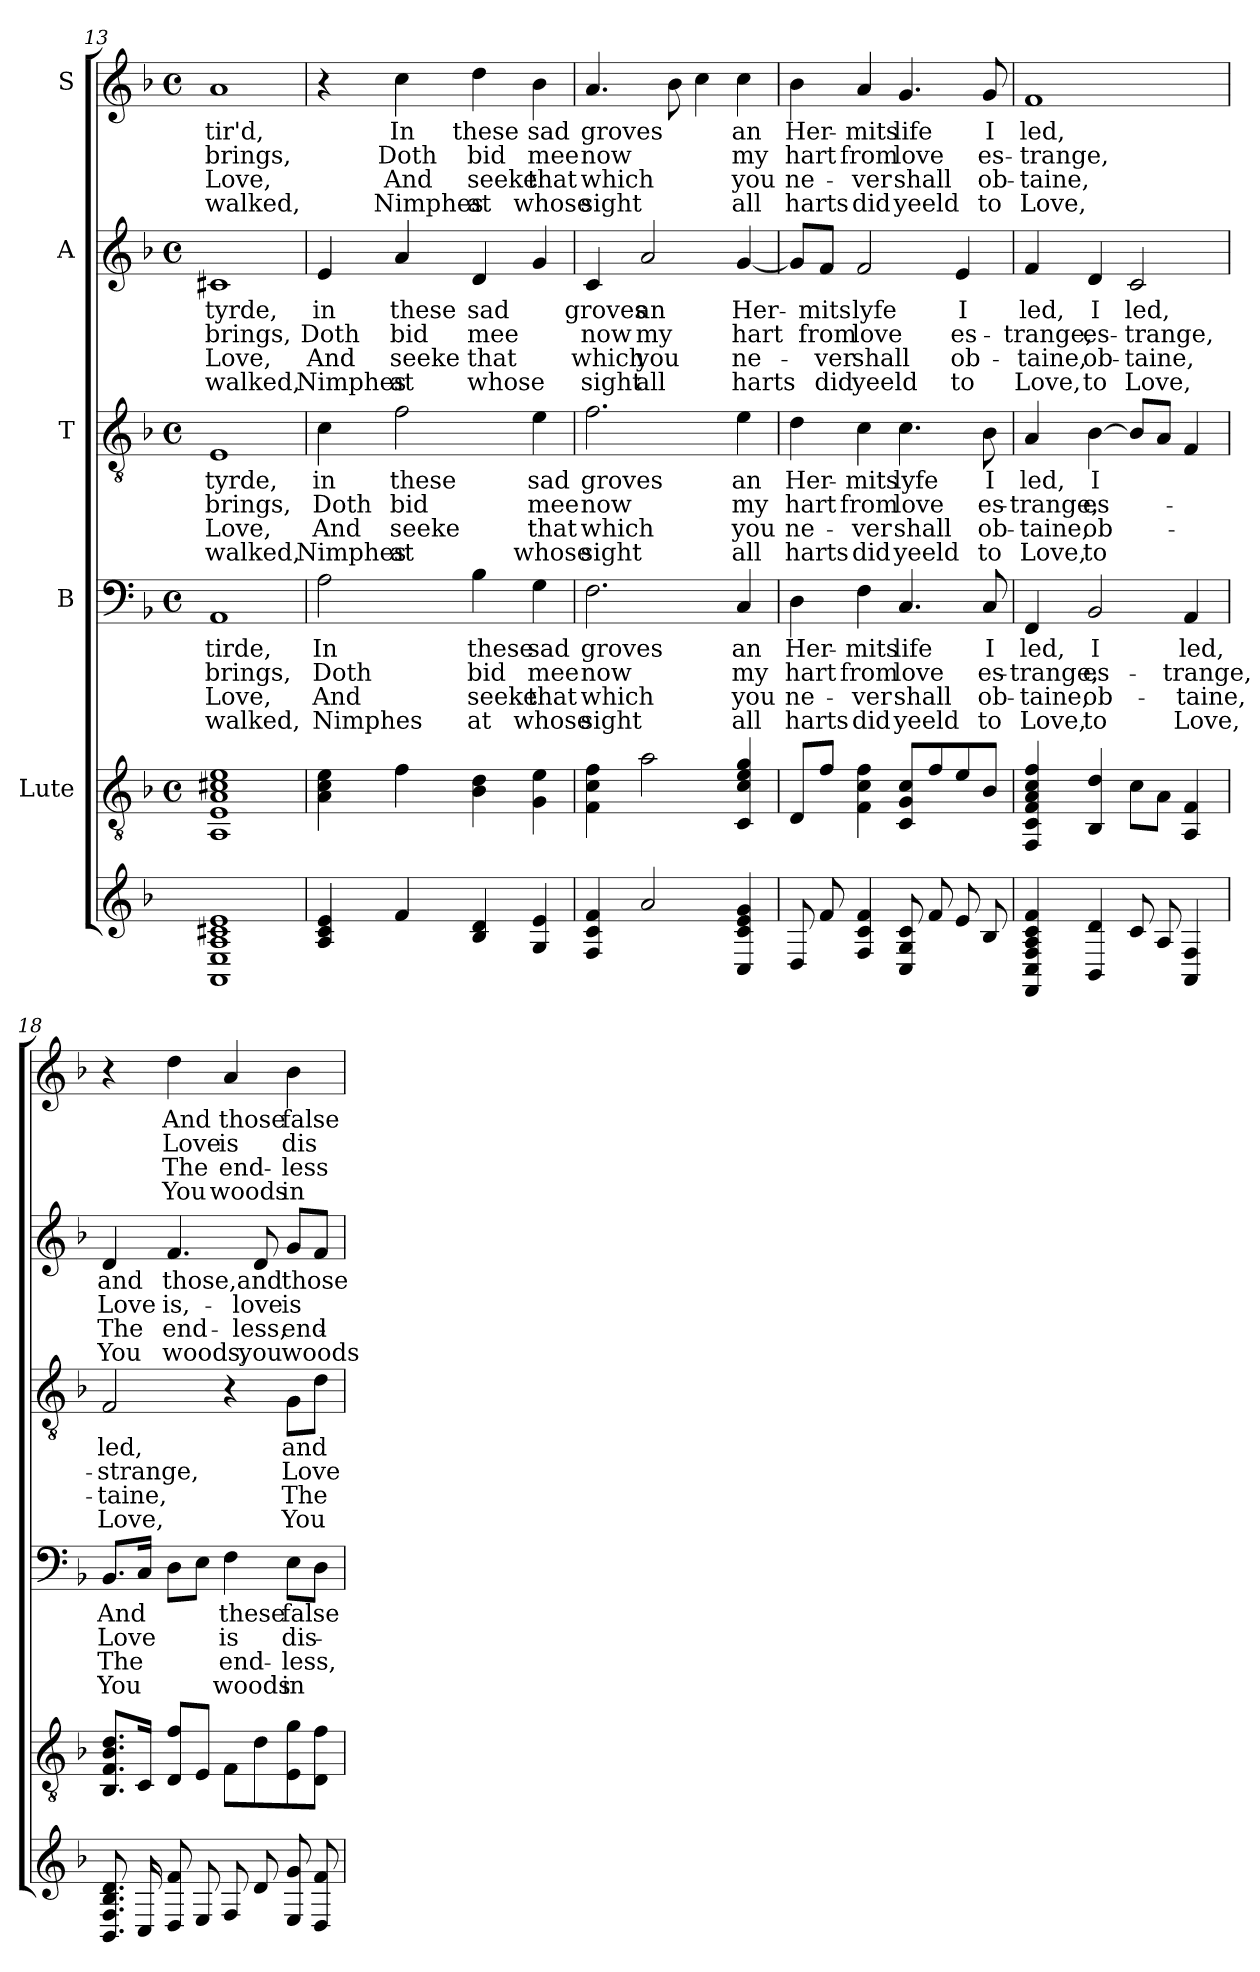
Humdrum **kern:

**kern	**kern	**kern	**text	**text	**text	**text	**kern	**text	**text	**text	**text	**kern	**text	**text	**text	**text	**kern	**text	**text	**text	**text
*part6	*part5	*part4	*part4	*part4	*part4	*part4	*part3	*part3	*part3	*part3	*part3	*part2	*part2	*part2	*part2	*part2	*part1	*part1	*part1	*part1	*part1
*staff6	*staff5	*staff4	*staff4	*staff4	*staff4	*staff4	*staff3	*staff3	*staff3	*staff3	*staff3	*staff2	*staff2	*staff2	*staff2	*staff2	*staff1	*staff1	*staff1	*staff1	*staff1
*	*I"Lute	*I"B	*	*	*	*	*I"T	*	*	*	*	*I"A	*	*	*	*	*I"S	*	*	*	*
*	*clefGv2	*clefF4	*	*	*	*	*clefGv2	*	*	*	*	*clefG2	*	*	*	*	*clefG2	*	*	*	*
*k[b-]	*k[b-]	*k[b-]	*	*	*	*	*k[b-]	*	*	*	*	*k[b-]	*	*	*	*	*k[b-]	*	*	*	*
*d:	*d:	*d:	*	*	*	*	*d:	*	*	*	*	*d:	*	*	*	*	*d:	*	*	*	*
*	*M4/4	*M4/4	*	*	*	*	*M4/4	*	*	*	*	*M4/4	*	*	*	*	*M4/4	*	*	*	*
*	*met(c)	*met(c)	*	*	*	*	*met(c)	*	*	*	*	*met(c)	*	*	*	*	*met(c)	*	*	*	*
=13	=13	=13	=13	=13	=13	=13	=13	=13	=13	=13	=13	=13	=13	=13	=13	=13	=13	=13	=13	=13	=13
1AA 1E 1A 1c# 1e	1AA 1E 1A 1c#X 1e	1AA	-tirde,	brings,	Love,	walked,	1E	-tyrde,	brings,	Love,	walked,	1c#X	-tyrde,	brings,	Love,	walked,	1a	-tir'd,	brings,	Love,	walked,
=14	=14	=14	=14	=14	=14	=14	=14	=14	=14	=14	=14	=14	=14	=14	=14	=14	=14	=14	=14	=14	=14
4A 4c 4e	4A\ 4c\ 4e\	2A\	In	Doth	And	Nimphes	4c\	in	Doth	And	Nimphes	4e/	in	Doth	And	Nimphes	4r	.	.	.	.
4f	4f\	.	.	.	.	.	2f\	these	bid	seeke	at	4a/	these	bid	seeke	at	4cc\	In	Doth	And	Nimphes
4B- 4d	4B-\ 4d\	4B-\	these	bid	seeke	at	.	.	.	.	.	4d/	sad	mee	that	whose	4dd\	these	bid	seeke	at
4G 4e	4G\ 4e\	4G\	sad	mee	that	whose	4e\	sad	mee	that	whose	4g/	.	.	.	.	4b-\	sad	mee	that	whose
=15	=15	=15	=15	=15	=15	=15	=15	=15	=15	=15	=15	=15	=15	=15	=15	=15	=15	=15	=15	=15	=15
4F 4c 4f	4F\ 4c\ 4f\	2.F\	groves	now	which	sight	2.f\	groves	now	which	sight	4c/	groves	now	which	sight	4.a/	groves	now	which	sight
2a	2a\	.	.	.	.	.	.	.	.	.	.	2a/	an	my	you	all	.	.	.	.	.
.	.	.	.	.	.	.	.	.	.	.	.	.	.	.	.	.	8b-\	.	.	.	.
.	.	.	.	.	.	.	.	.	.	.	.	.	.	.	.	.	4cc\	.	.	.	.
4C 4c 4e 4g	4C/ 4c/ 4e/ 4g/	4C/	an	my	you	all	4e\	an	my	you	all	[4g/	Her-	hart	ne-	harts	4cc\	an	my	you	all
=16	=16	=16	=16	=16	=16	=16	=16	=16	=16	=16	=16	=16	=16	=16	=16	=16	=16	=16	=16	=16	=16
8D	8D/L	4D\	Her-	hart	ne-	harts	4d\	Her-	hart	ne-	harts	8g/L]	.	.	.	.	4b-\	Her-	hart	ne-	harts
8f	8f/J	.	.	.	.	.	.	.	.	.	.	8f/J	-mits	from	-ver	did	.	.	.	.	.
4F 4c 4f	4F\ 4c\ 4f\	4F\	-mits	from	-ver	did	4c\	-mits	from	-ver	did	2f/	lyfe	love	shall	yeeld	4a/	-mits	from	-ver	did
8C 8G 8c	8C/ 8G/ 8c/L	4.C/	life	love	shall	yeeld	4.c\	lyfe	love	shall	yeeld	.	.	.	.	.	4.g/	life	love	shall	yeeld
8f	8f/	.	.	.	.	.	.	.	.	.	.	.	.	.	.	.	.	.	.	.	.
8e	8e/	.	.	.	.	.	.	.	.	.	.	4e/	I	es-	ob-	to	.	.	.	.	.
8B-	8B-/J	8C/	I	es-	ob-	to	8B-\	I	es-	ob-	to	.	.	.	.	.	8g/	I	es-	ob-	to
!!LO:LB:g=z
=17	=17	=17	=17	=17	=17	=17	=17	=17	=17	=17	=17	=17	=17	=17	=17	=17	=17	=17	=17	=17	=17
4FF 4C 4F 4A 4c 4f	4FF/ 4C/ 4F/ 4A/ 4c/ 4f/	4FF/	led,	-trange,	-taine,	Love,	4A/	led,	-trange,	-taine,	Love,	4f/	led,	-trange,	-taine,	Love,	1f	led,	-trange,	-taine,	Love,
4BB- 4d	4BB-/ 4d/	2BB-/	I	es-	ob-	to	[4B-\	I	es-	ob-	to	4d/	I	es-	ob-	to	.	.	.	.	.
8c	8c\L	.	.	.	.	.	8B-/L]	.	.	.	.	2c/	led,	-trange,	-taine,	Love,	.	.	.	.	.
8A	8A\J	.	.	.	.	.	8A/J	.	.	.	.	.	.	.	.	.	.	.	.	.	.
4AA 4F	4AA/ 4F/	4AA/	led,	-trange,	-taine,	Love,	4F/	.	.	.	.	.	.	.	.	.	.	.	.	.	.
=18	=18	=18	=18	=18	=18	=18	=18	=18	=18	=18	=18	=18	=18	=18	=18	=18	=18	=18	=18	=18	=18
8.BB- 8.F 8.B- 8.d	8.BB-/ 8.F/ 8.B-/ 8.d/L	8.BB-/L	And	Love	The	You	2F/	led,	-strange,	-taine,	Love,	4d/	and	Love	The	You	4r	.	.	.	.
16C	16C/Jk	16C/Jk	.	.	.	.	.	.	.	.	.	.	.	.	.	.	.	.	.	.	.
8D 8f	8D/ 8f/L	8D\L	.	.	.	.	.	.	.	.	.	4.f/	those,	is,-	end-	woods,	4dd\	And	Love	The	You
8E	8E/J	8E\J	.	.	.	.	.	.	.	.	.	.	.	.	.	.	.	.	.	.	.
8F	8F\L	4F\	these	is	end-	woods	4r	.	.	.	.	.	.	.	.	.	4a/	those	is	end-	woods
8d	8d\	.	.	.	.	.	.	.	.	.	.	8d/	and	-love	-less,	you	.	.	.	.	.
8E 8g	8E\ 8g\	8E\L	false	dis-	-less,-	in	8G\L	and	Love	The	You	8g/L	those	is	end-	woods	4b-\	false	dis-	-less	in
8D 8f	8D\ 8f\J	8D\J	.	.	.	.	8d\J	.	.	.	.	8f/J	.	.	.	.	.	.	.	.	.
=	=	=	=	=	=	=	=	=	=	=	=	=	=	=	=	=	=	=	=	=	=
*-	*-	*-	*-	*-	*-	*-	*-	*-	*-	*-	*-	*-	*-	*-	*-	*-	*-	*-	*-	*-	*-
